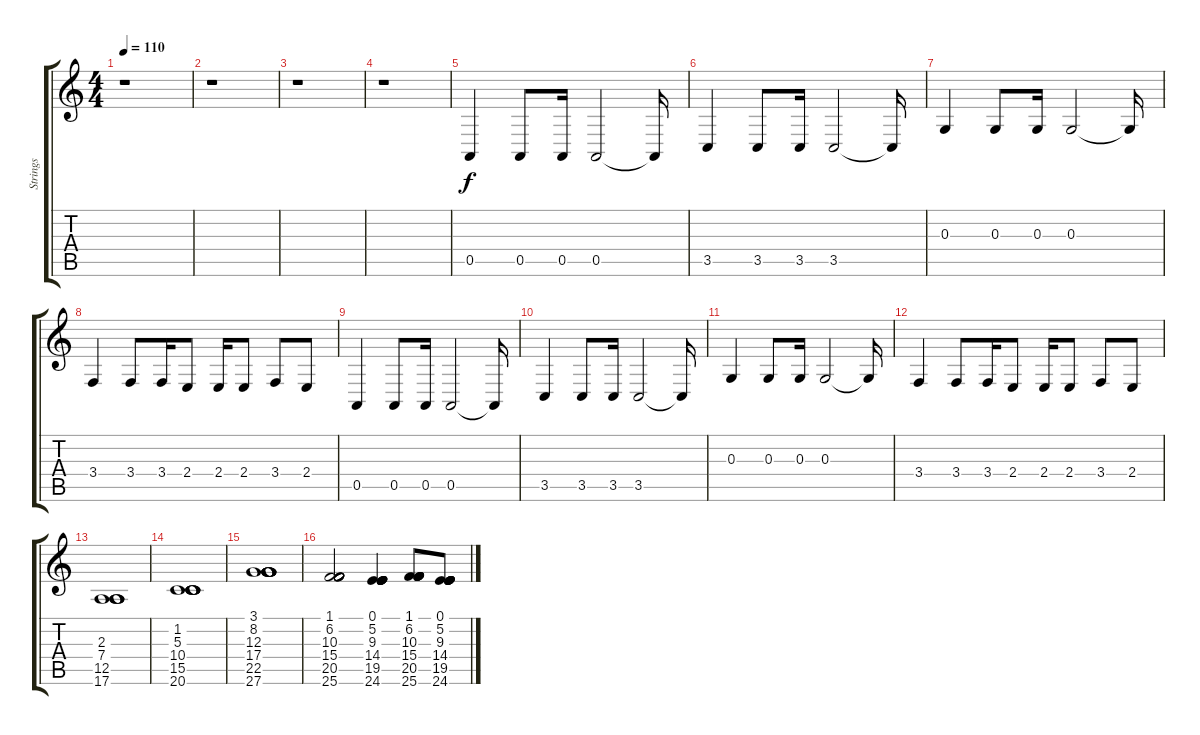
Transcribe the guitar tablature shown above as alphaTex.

\track ("Strings" "Strings") {instrument drawbarorgan}
\staff {score tabs}
\tuning (E4 B3 G3 D3 A2 E2) {hide}
\ts (4 4)
\tempo 110
\clef g2
\ks c
r.1{dy f} |
r.1 |
r.1 |
r.1 |
0.5.4 0.5.8 0.5.16 0.5.2 0.5{t}.16 |
3.5.4 3.5.8 3.5.16 3.5.2 3.5{t}.16 |
0.3.4 0.3.8 0.3.16 0.3.2 0.3{t}.16 |
3.4.4 3.4.8 3.4.16 2.4.8 2.4.16 2.4.8 3.4.8 2.4.8 |
0.5.4 0.5.8 0.5.16 0.5.2 0.5{t}.16 |
3.5.4 3.5.8 3.5.16 3.5.2 3.5{t}.16 |
0.3.4 0.3.8 0.3.16 0.3.2 0.3{t}.16 |
3.4.4 3.4.8 3.4.16 2.4.8 2.4.16 2.4.8 3.4.8 2.4.8 |
(2.3 7.4 12.5 17.6).1 |
(1.2 5.3 10.4 15.5 20.6).1 |
(3.1 8.2 12.3 17.4 22.5 27.6).1 |
(1.1 6.2 10.3 15.4 20.5 25.6).2 (0.1 5.2 9.3 14.4 19.5 24.6).4 (1.1 6.2 10.3 15.4 20.5 25.6).8 (0.1 5.2 9.3 14.4 19.5 24.6).8
